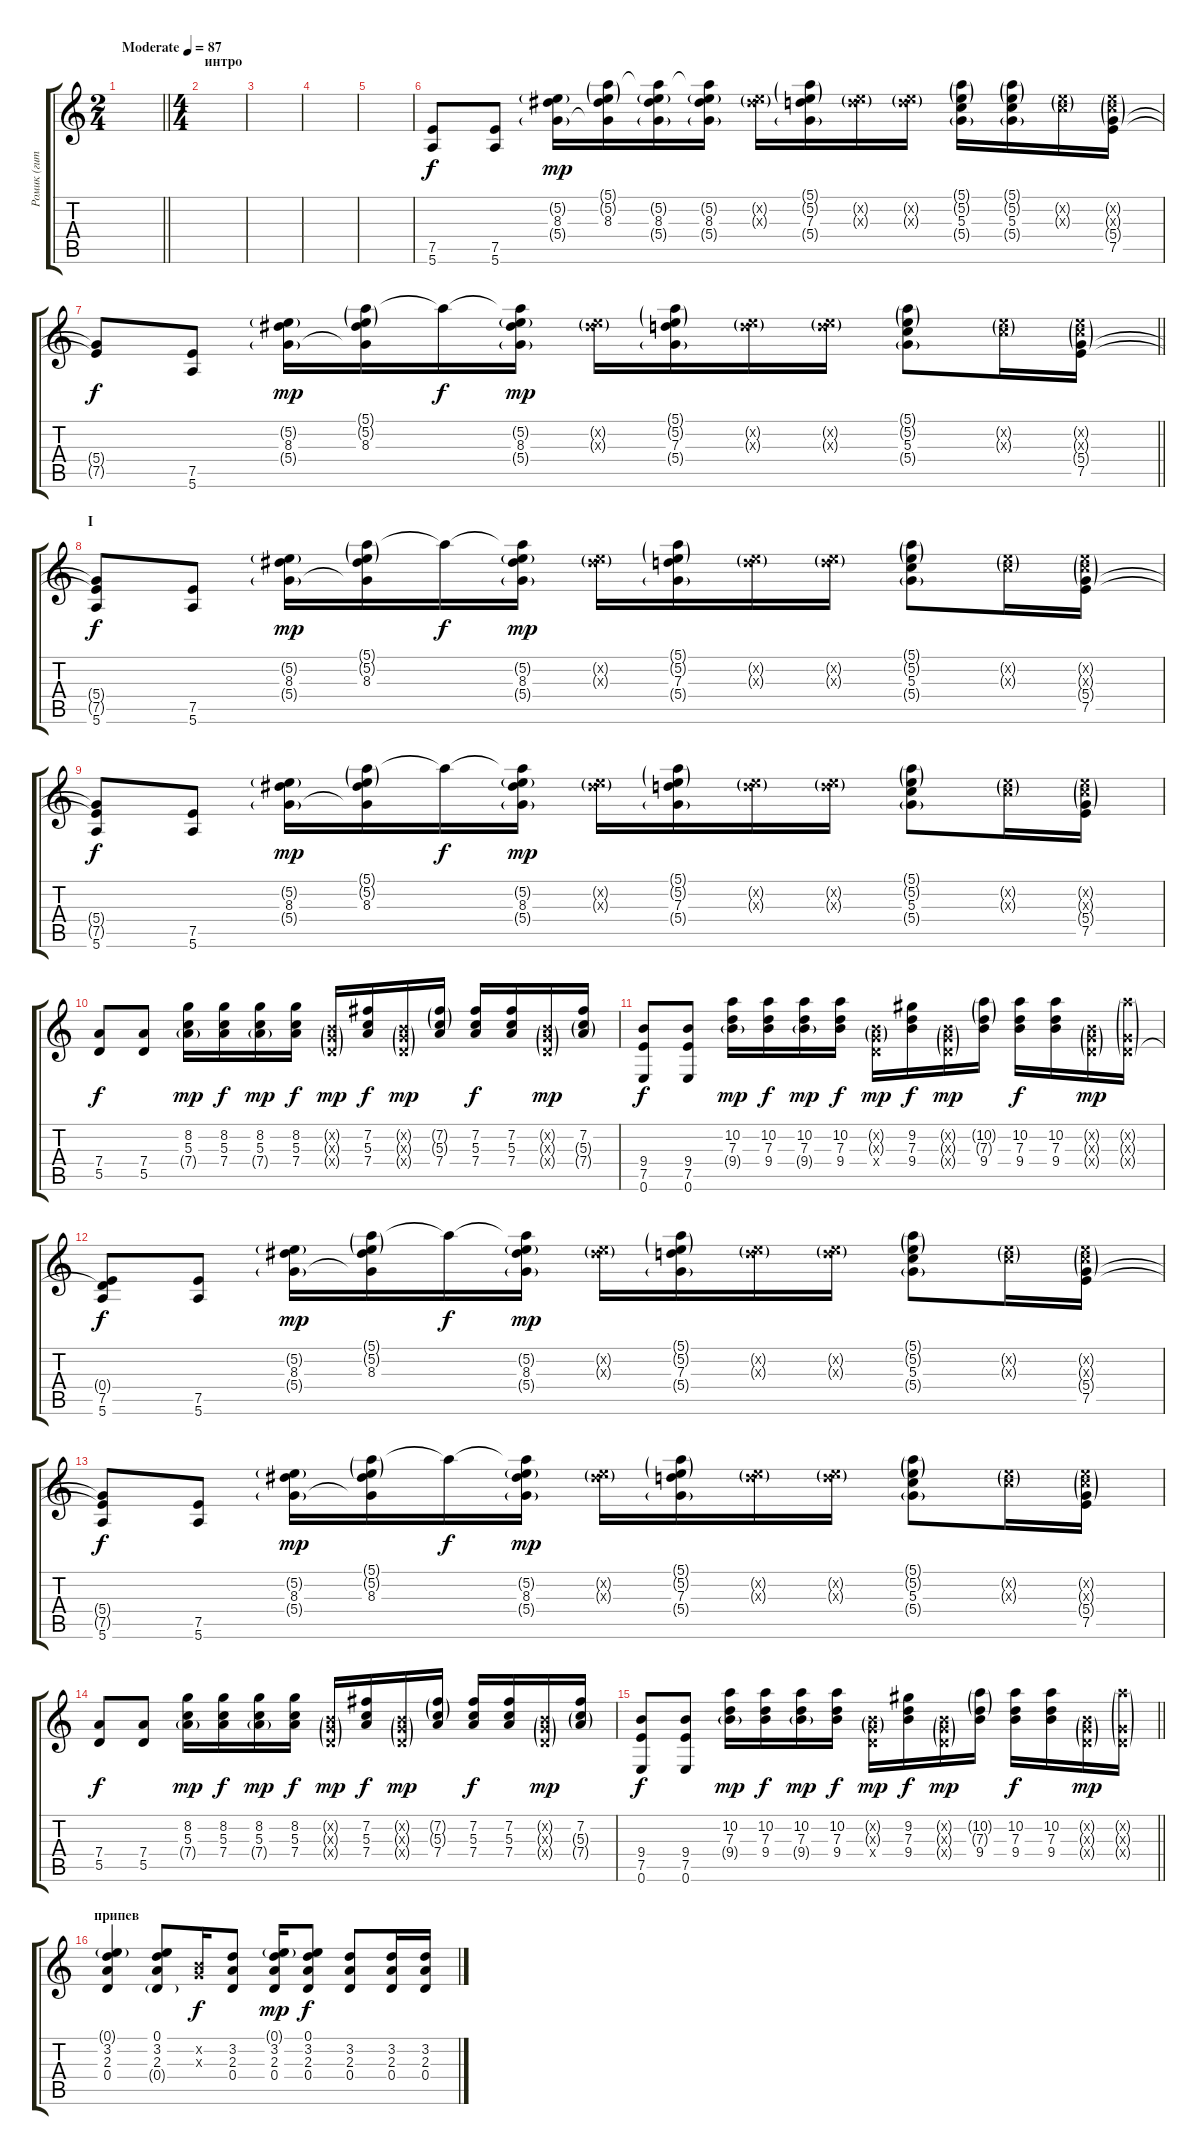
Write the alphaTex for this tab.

\track ("Ромик (гитара)" "Ромик (гит") {instrument acousticguitarsteel}
\staff {score tabs}
\tuning (E4 B3 G3 D3 A2 E2) {hide}
\ts (2 4)
\tempo (87 "Moderate")
\clef g2
\barLineRight lightlight
\ks c
|
\ts (4 4)
\section ("" "интро")
|
|
|
|
(7.5 5.6).8 (7.5 5.6).8 (5.2{g} 8.3 5.4{g}).16{dy mp} (5.1{g} 5.2{g} 8.3 5.4{t}).16 (5.1{t} 5.2{g} 8.3 5.4{g}).16 (5.1{t} 5.2{g} 8.3 5.4{g}).16 (5.2{g x} 8.3{g x}).16 (5.1{g} 5.2{g} 7.3 5.4{g}).16 (5.2{g x} 7.3{g x}).16 (5.2{g x} 7.3{g x}).16 (5.1{g} 5.2{g} 5.3 5.4{g}).16 (5.1{g} 5.2{g} 5.3 5.4{g}).16 (5.2{g x} 5.3{g x}).16 (5.2{g x} 5.3{g x} 5.4{g} 7.5).16 |
\barLineRight lightlight
(5.4{t} 7.5{t}).8{dy f} (7.5 5.6).8 (5.2{g} 8.3 5.4{g}).16{dy mp} (5.1{g} 5.2{g} 8.3 5.4{t}).16 5.1{t}.16{dy f} (5.1{t} 5.2{g} 8.3 5.4{g}).16{dy mp} (5.2{g x} 8.3{g x}).16 (5.1{g} 5.2{g} 7.3 5.4{g}).16 (5.2{g x} 7.3{g x}).16 (5.2{g x} 7.3{g x}).16 (5.1{g} 5.2{g} 5.3 5.4{g}).8 (5.2{g x} 5.3{g x}).16 (5.2{g x} 5.3{g x} 5.4{g} 7.5).16 |
\section ("" "I")
(5.4{t} 7.5{t} 5.6).8{dy f} (7.5 5.6).8 (5.2{g} 8.3 5.4{g}).16{dy mp} (5.1{g} 5.2{g} 8.3 5.4{t}).16 5.1{t}.16{dy f} (5.1{t} 5.2{g} 8.3 5.4{g}).16{dy mp} (5.2{g x} 8.3{g x}).16 (5.1{g} 5.2{g} 7.3 5.4{g}).16 (5.2{g x} 7.3{g x}).16 (5.2{g x} 7.3{g x}).16 (5.1{g} 5.2{g} 5.3 5.4{g}).8 (5.2{g x} 5.3{g x}).16 (5.2{g x} 5.3{g x} 5.4{g} 7.5).16 |
(5.4{t} 7.5{t} 5.6).8{dy f} (7.5 5.6).8 (5.2{g} 8.3 5.4{g}).16{dy mp} (5.1{g} 5.2{g} 8.3 5.4{t}).16 5.1{t}.16{dy f} (5.1{t} 5.2{g} 8.3 5.4{g}).16{dy mp} (5.2{g x} 8.3{g x}).16 (5.1{g} 5.2{g} 7.3 5.4{g}).16 (5.2{g x} 7.3{g x}).16 (5.2{g x} 7.3{g x}).16 (5.1{g} 5.2{g} 5.3 5.4{g}).8 (5.2{g x} 5.3{g x}).16 (5.2{g x} 5.3{g x} 5.4{g} 7.5).16 |
(7.4 5.5).8{dy f} (7.4 5.5).8 (8.2 5.3 7.4{g}).16{dy mp} (8.2 5.3 7.4).16{dy f} (8.2 5.3 7.4{g}).16{dy mp} (8.2 5.3 7.4).16{dy f} (0.2{g x} 0.3{g x} 0.4{g x}).16{dy mp} (7.2 5.3 7.4).16{dy f} (0.2{g x} 0.3{g x} 0.4{g x}).16{dy mp} (7.2{g} 5.3{g} 7.4).16 (7.2 5.3 7.4).16{dy f} (7.2 5.3 7.4).16 (0.2{g x} 0.3{g x} 0.4{g x}).16{dy mp} (7.2 5.3{g} 7.4{g}).16 |
(9.4 7.5 0.6).8{dy f} (9.4 7.5 0.6).8 (10.2 7.3 9.4{g}).16{dy mp} (10.2 7.3 9.4).16{dy f} (10.2 7.3 9.4{g}).16{dy mp} (10.2 7.3 9.4).16{dy f} (0.2{g x} 0.3{g x} 0.4{x}).16{dy mp} (9.2 7.3 9.4).16{dy f} (0.2{g x} 0.3{g x} 0.4{g x}).16{dy mp} (10.2{g} 7.3{g} 9.4).16 (10.2 7.3 9.4).16{dy f} (10.2 7.3 9.4).16 (0.2{g x} 0.3{g x} 0.4{g x}).16{dy mp} (10.2{g x} 0.3{g x} 0.4{g x}).16 |
(0.4{t} 7.5 5.6).8{dy f} (7.5 5.6).8 (5.2{g} 8.3 5.4{g}).16{dy mp} (5.1{g} 5.2{g} 8.3 5.4{t}).16 5.1{t}.16{dy f} (5.1{t} 5.2{g} 8.3 5.4{g}).16{dy mp} (5.2{g x} 8.3{g x}).16 (5.1{g} 5.2{g} 7.3 5.4{g}).16 (5.2{g x} 7.3{g x}).16 (5.2{g x} 7.3{g x}).16 (5.1{g} 5.2{g} 5.3 5.4{g}).8 (5.2{g x} 5.3{g x}).16 (5.2{g x} 5.3{g x} 5.4{g} 7.5).16 |
(5.4{t} 7.5{t} 5.6).8{dy f} (7.5 5.6).8 (5.2{g} 8.3 5.4{g}).16{dy mp} (5.1{g} 5.2{g} 8.3 5.4{t}).16 5.1{t}.16{dy f} (5.1{t} 5.2{g} 8.3 5.4{g}).16{dy mp} (5.2{g x} 8.3{g x}).16 (5.1{g} 5.2{g} 7.3 5.4{g}).16 (5.2{g x} 7.3{g x}).16 (5.2{g x} 7.3{g x}).16 (5.1{g} 5.2{g} 5.3 5.4{g}).8 (5.2{g x} 5.3{g x}).16 (5.2{g x} 5.3{g x} 5.4{g} 7.5).16 |
(7.4 5.5).8{dy f} (7.4 5.5).8 (8.2 5.3 7.4{g}).16{dy mp} (8.2 5.3 7.4).16{dy f} (8.2 5.3 7.4{g}).16{dy mp} (8.2 5.3 7.4).16{dy f} (0.2{g x} 0.3{g x} 0.4{g x}).16{dy mp} (7.2 5.3 7.4).16{dy f} (0.2{g x} 0.3{g x} 0.4{g x}).16{dy mp} (7.2{g} 5.3{g} 7.4).16 (7.2 5.3 7.4).16{dy f} (7.2 5.3 7.4).16 (0.2{g x} 0.3{g x} 0.4{g x}).16{dy mp} (7.2 5.3{g} 7.4{g}).16 |
\barLineRight lightlight
(9.4 7.5 0.6).8{dy f} (9.4 7.5 0.6).8 (10.2 7.3 9.4{g}).16{dy mp} (10.2 7.3 9.4).16{dy f} (10.2 7.3 9.4{g}).16{dy mp} (10.2 7.3 9.4).16{dy f} (0.2{g x} 0.3{g x} 0.4{x}).16{dy mp} (9.2 7.3 9.4).16{dy f} (0.2{g x} 0.3{g x} 0.4{g x}).16{dy mp} (10.2{g} 7.3{g} 9.4).16 (10.2 7.3 9.4).16{dy f} (10.2 7.3 9.4).16 (0.2{g x} 0.3{g x} 0.4{g x}).16{dy mp} (10.2{g x} 0.3{g x} 0.4{g x}).16 |
\section ("" "припев")
(0.1{g} 3.2 2.3 0.4).4 (0.1 3.2 2.3 0.4{g}).8 (0.2{x} 0.3{x}).16{dy f} (3.2 2.3 0.4).8 (0.1{g} 3.2 2.3 0.4).16{dy mp} (0.1 3.2 2.3 0.4).8{dy f} (3.2 2.3 0.4).8 (3.2 2.3 0.4).16 (3.2 2.3 0.4).16
